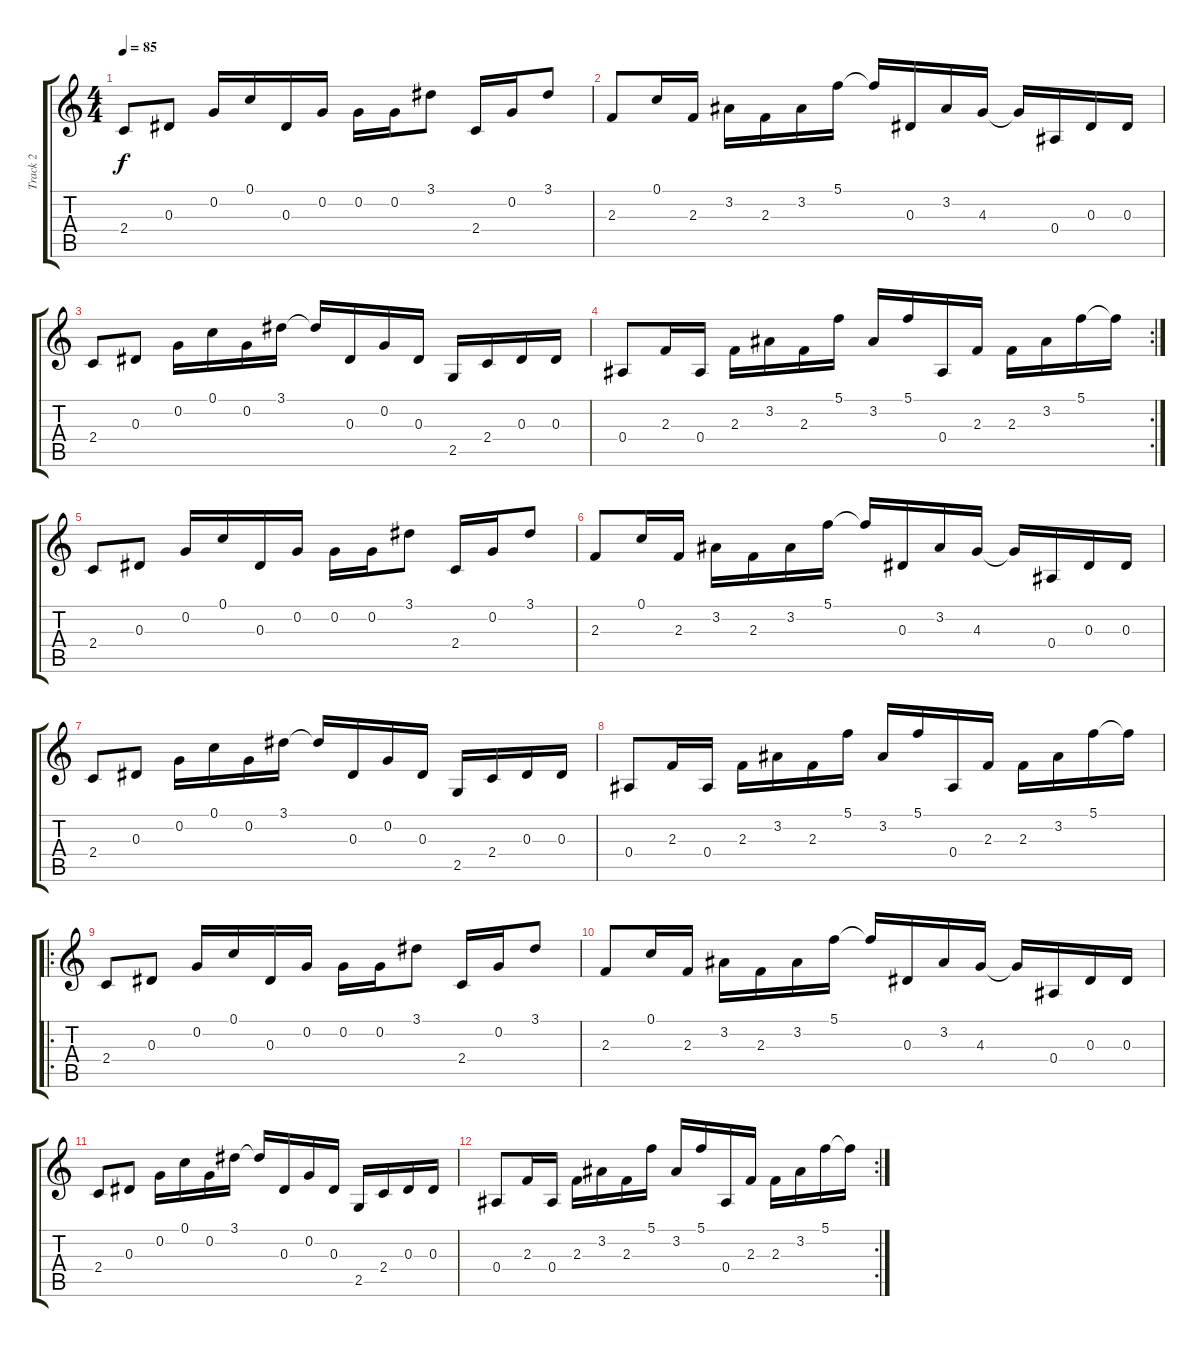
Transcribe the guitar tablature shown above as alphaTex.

\track ("Track 2" "Track 2") {instrument acousticguitarsteel}
\staff {score tabs}
\tuning (C4 G3 Eb3 Bb2 F2 C2) {hide}
\ts (4 4)
\tempo 85
\clef g2
\ks c
2.4.8{dy f instrument acousticguitarsteel} 0.3.8 0.2.16 0.1.16 0.3.16 0.2.16 0.2.16 0.2.16 3.1.8 2.4.16 0.2.16 3.1.8 |
2.3.8 0.1.16 2.3.16 3.2.16 2.3.16 3.2.16 5.1.16 5.1{t}.16 0.3.16 3.2.16 4.3.16 4.3{t}.16 0.4.16 0.3.16 0.3.16 |
2.4.8 0.3.8 0.2.16 0.1.16 0.2.16 3.1.16 3.1{t}.16 0.3.16 0.2.16 0.3.16 2.5.16 2.4.16 0.3.16 0.3.16 |
\rc 2
0.4.8 2.3.16 0.4.16 2.3.16 3.2.16 2.3.16 5.1.16 3.2.16 5.1.16 0.4.16 2.3.16 2.3.16 3.2.16 5.1.16 5.1{t}.16 |
2.4.8 0.3.8 0.2.16 0.1.16 0.3.16 0.2.16 0.2.16 0.2.16 3.1.8 2.4.16 0.2.16 3.1.8 |
2.3.8 0.1.16 2.3.16 3.2.16 2.3.16 3.2.16 5.1.16 5.1{t}.16 0.3.16 3.2.16 4.3.16 4.3{t}.16 0.4.16 0.3.16 0.3.16 |
2.4.8 0.3.8 0.2.16 0.1.16 0.2.16 3.1.16 3.1{t}.16 0.3.16 0.2.16 0.3.16 2.5.16 2.4.16 0.3.16 0.3.16 |
0.4.8 2.3.16 0.4.16 2.3.16 3.2.16 2.3.16 5.1.16 3.2.16 5.1.16 0.4.16 2.3.16 2.3.16 3.2.16 5.1.16 5.1{t}.16 |
\ro
2.4.8 0.3.8 0.2.16 0.1.16 0.3.16 0.2.16 0.2.16 0.2.16 3.1.8 2.4.16 0.2.16 3.1.8 |
2.3.8 0.1.16 2.3.16 3.2.16 2.3.16 3.2.16 5.1.16 5.1{t}.16 0.3.16 3.2.16 4.3.16 4.3{t}.16 0.4.16 0.3.16 0.3.16 |
2.4.8 0.3.8 0.2.16 0.1.16 0.2.16 3.1.16 3.1{t}.16 0.3.16 0.2.16 0.3.16 2.5.16 2.4.16 0.3.16 0.3.16 |
\rc 2
0.4.8 2.3.16 0.4.16 2.3.16 3.2.16 2.3.16 5.1.16 3.2.16 5.1.16 0.4.16 2.3.16 2.3.16 3.2.16 5.1.16 5.1{t}.16
